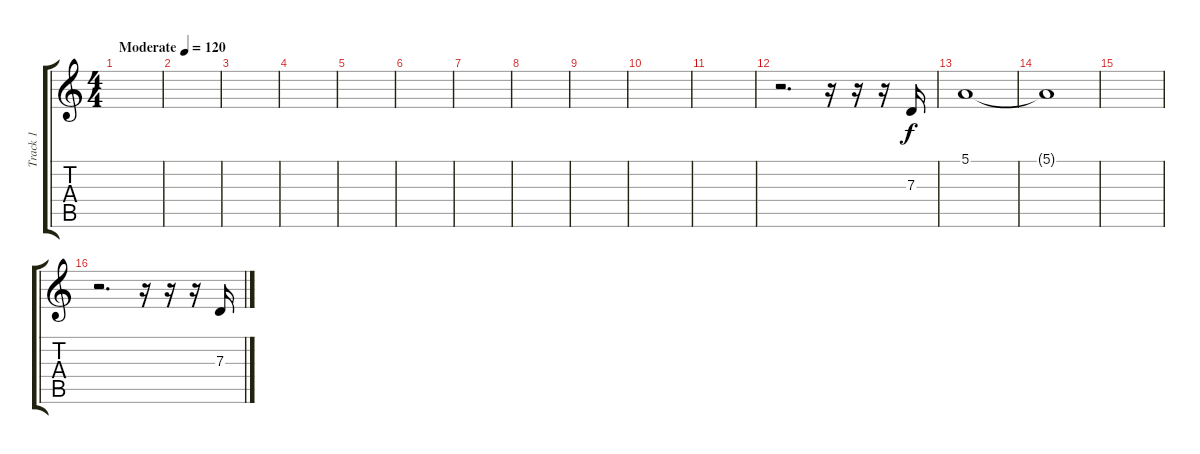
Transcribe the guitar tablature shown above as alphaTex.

\track ("Track 1" "Track 1") {instrument stringensemble1}
\staff {score tabs}
\tuning (E4 B3 G3 D3 A2 E2) {hide}
\ts (4 4)
\tempo (120 "Moderate")
\clef g2
\ks c
|
|
|
|
|
|
|
|
|
|
|
r.2{d} r.16 r.16 r.16 7.3.16 |
5.1.1 |
5.1{t}.1 |
|
r.2{d} r.16 r.16 r.16 7.3.16
